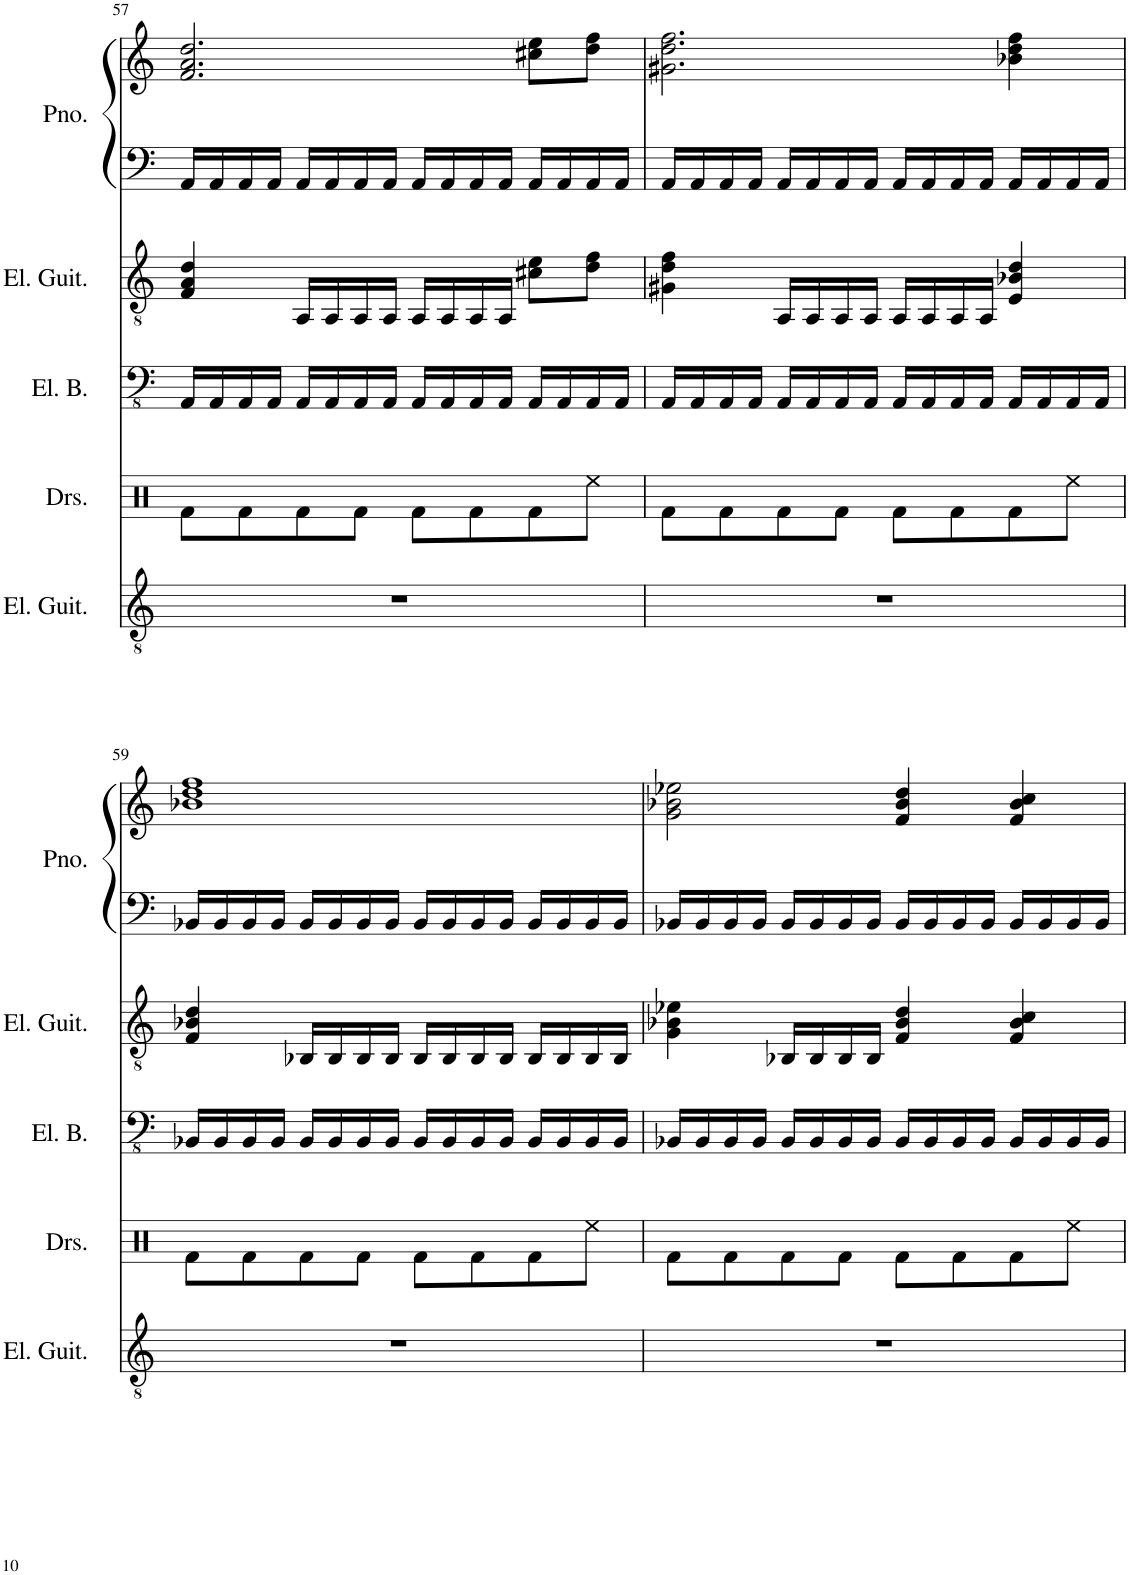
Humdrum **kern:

**kern	**kern	**kern	**kern	**kern	**kern
*part5	*part4	*part3	*part2	*part1	*part1
*staff6	*staff5	*staff4	*staff3	*staff2	*staff1
*I"Electric Guitar	*I"Drumset	*I"Electric Bass	*I"Electric Guitar	*I"Piano	*
*I'El. Guit.	*I'Drs.	*I'El. B.	*I'El. Guit.	*I'Pno.	*
!!LO:PB:g=z
*clefGv2	*clefX	*clefFv4	*clefGv2	*clefF4	*clefG2
*k[]	*k[]	*k[]	*k[]	*k[]	*k[]
*M4/4	*M4/4	*M4/4	*M4/4	*M4/4	*M4/4
=57	=57	=57	=57	=57	=57
1r	8Rf\L	16AAA/LL	4F/ 4A/ 4d/	16AA/LL	2.f/ 2.a/ 2.dd/
.	.	16AAA/	.	16AA/	.
.	8Rf\	16AAA/	.	16AA/	.
.	.	16AAA/JJ	.	16AA/JJ	.
.	8Rf\	16AAA/LL	16AA/LL	16AA/LL	.
.	.	16AAA/	16AA/	16AA/	.
.	8Rf\J	16AAA/	16AA/	16AA/	.
.	.	16AAA/JJ	16AA/JJ	16AA/JJ	.
.	8Rf\L	16AAA/LL	16AA/LL	16AA/LL	.
.	.	16AAA/	16AA/	16AA/	.
.	8Rf\	16AAA/	16AA/	16AA/	.
.	.	16AAA/JJ	16AA/JJ	16AA/JJ	.
.	8Rf\	16AAA/LL	8c#X\ 8e\L	16AA/LL	8cc#X\ 8ee\L
.	.	16AAA/	.	16AA/	.
.	8Ree\J	16AAA/	8d\ 8f\J	16AA/	8dd\ 8ff\J
.	.	16AAA/JJ	.	16AA/JJ	.
=58	=58	=58	=58	=58	=58
1r	8Rf\L	16AAA/LL	4G#X\ 4d\ 4f\	16AA/LL	2.g#X\ 2.dd\ 2.ff\
.	.	16AAA/	.	16AA/	.
.	8Rf\	16AAA/	.	16AA/	.
.	.	16AAA/JJ	.	16AA/JJ	.
.	8Rf\	16AAA/LL	16AA/LL	16AA/LL	.
.	.	16AAA/	16AA/	16AA/	.
.	8Rf\J	16AAA/	16AA/	16AA/	.
.	.	16AAA/JJ	16AA/JJ	16AA/JJ	.
.	8Rf\L	16AAA/LL	16AA/LL	16AA/LL	.
.	.	16AAA/	16AA/	16AA/	.
.	8Rf\	16AAA/	16AA/	16AA/	.
.	.	16AAA/JJ	16AA/JJ	16AA/JJ	.
.	8Rf\	16AAA/LL	4E/ 4B-X/ 4d/	16AA/LL	4b-X\ 4dd\ 4ff\
.	.	16AAA/	.	16AA/	.
.	8Ree\J	16AAA/	.	16AA/	.
.	.	16AAA/JJ	.	16AA/JJ	.
!!LO:LB:g=z
=59	=59	=59	=59	=59	=59
1r	8Rf\L	16BBB-X/LL	4F/ 4B-X/ 4d/	16BB-X/LL	1b-X 1dd 1ff
.	.	16BBB-/	.	16BB-/	.
.	8Rf\	16BBB-/	.	16BB-/	.
.	.	16BBB-/JJ	.	16BB-/JJ	.
.	8Rf\	16BBB-/LL	16BB-X/LL	16BB-/LL	.
.	.	16BBB-/	16BB-/	16BB-/	.
.	8Rf\J	16BBB-/	16BB-/	16BB-/	.
.	.	16BBB-/JJ	16BB-/JJ	16BB-/JJ	.
.	8Rf\L	16BBB-/LL	16BB-/LL	16BB-/LL	.
.	.	16BBB-/	16BB-/	16BB-/	.
.	8Rf\	16BBB-/	16BB-/	16BB-/	.
.	.	16BBB-/JJ	16BB-/JJ	16BB-/JJ	.
.	8Rf\	16BBB-/LL	16BB-/LL	16BB-/LL	.
.	.	16BBB-/	16BB-/	16BB-/	.
.	8Ree\J	16BBB-/	16BB-/	16BB-/	.
.	.	16BBB-/JJ	16BB-/JJ	16BB-/JJ	.
=60	=60	=60	=60	=60	=60
1r	8Rf\L	16BBB-X/LL	4G\ 4B-X\ 4e-X\	16BB-X/LL	2g\ 2b-X\ 2ee-X\
.	.	16BBB-/	.	16BB-/	.
.	8Rf\	16BBB-/	.	16BB-/	.
.	.	16BBB-/JJ	.	16BB-/JJ	.
.	8Rf\	16BBB-/LL	16BB-X/LL	16BB-/LL	.
.	.	16BBB-/	16BB-/	16BB-/	.
.	8Rf\J	16BBB-/	16BB-/	16BB-/	.
.	.	16BBB-/JJ	16BB-/JJ	16BB-/JJ	.
.	8Rf\L	16BBB-/LL	4F/ 4B-/ 4d/	16BB-/LL	4f/ 4b-/ 4dd/
.	.	16BBB-/	.	16BB-/	.
.	8Rf\	16BBB-/	.	16BB-/	.
.	.	16BBB-/JJ	.	16BB-/JJ	.
.	8Rf\	16BBB-/LL	4F/ 4B-/ 4c/	16BB-/LL	4f/ 4b-/ 4cc/
.	.	16BBB-/	.	16BB-/	.
.	8Ree\J	16BBB-/	.	16BB-/	.
.	.	16BBB-/JJ	.	16BB-/JJ	.
=	=	=	=	=	=
*-	*-	*-	*-	*-	*-
